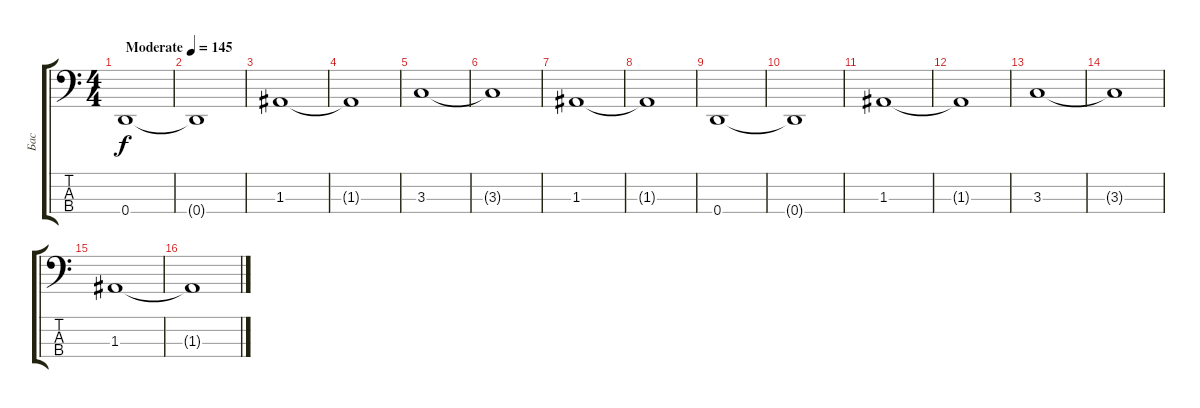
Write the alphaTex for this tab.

\track ("Бас" "Бас") {instrument electricbassfinger}
\staff {score tabs}
\tuning (G2 D2 A1 D1) {hide}
\ts (4 4)
\tempo (145 "Moderate")
\clef f4
\ks c
0.4.1{dy f instrument electricbassfinger} |
0.4{t}.1 |
1.3.1 |
1.3{t}.1 |
3.3.1 |
3.3{t}.1 |
1.3.1 |
1.3{t}.1 |
0.4.1 |
0.4{t}.1 |
1.3.1 |
1.3{t}.1 |
3.3.1 |
3.3{t}.1 |
1.3.1 |
1.3{t}.1
